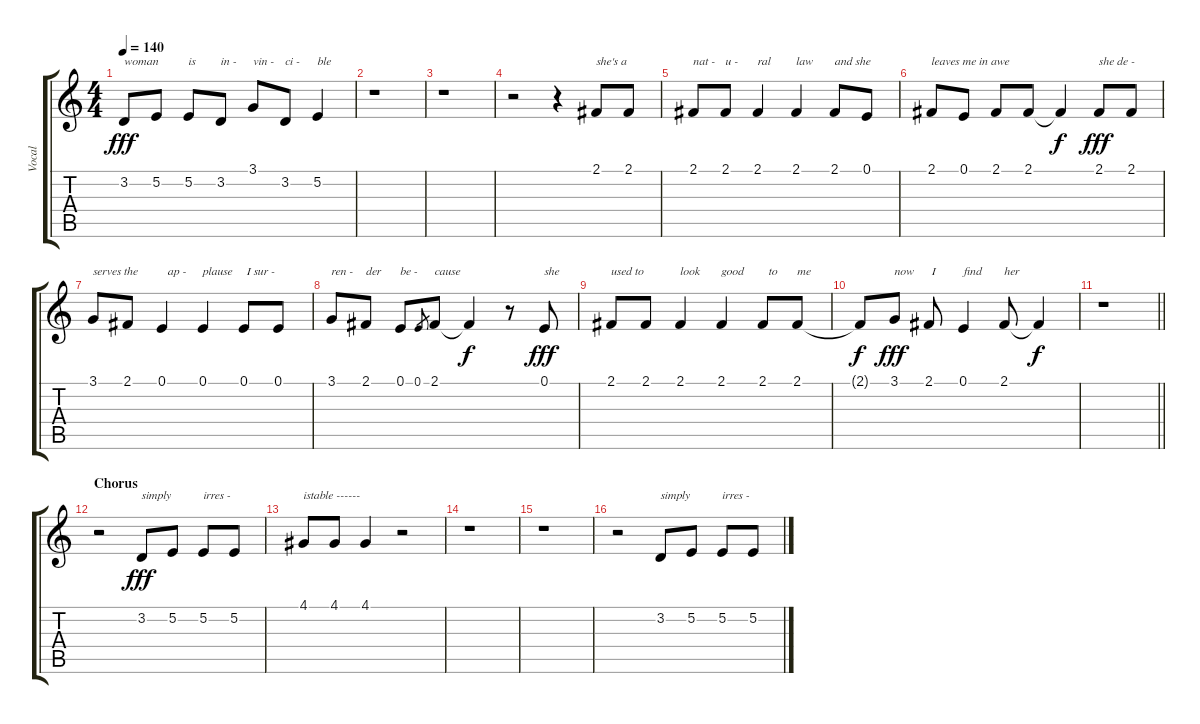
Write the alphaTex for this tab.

\track ("Vocal" "Vocal") {instrument altosax}
\staff {score tabs}
\tuning (E4 B3 G3 D3 A2 E2) {hide}
\ts (4 4)
\tempo 140
\clef g2
\ks c
3.2.8{txt "woman" dy fff} 5.2.8 5.2.8{txt "is"} 3.2.8{txt "in -"} 3.1.8{txt "vin -"} 3.2.8{txt "ci -"} 5.2.4{txt "ble"} |
r.1 |
r.1 |
r.2 r.4 2.1.8{txt "she's a"} 2.1.8 |
2.1.8{txt "nat -"} 2.1.8{txt "u -"} 2.1.4{txt "ral"} 2.1.4{txt "law"} 2.1.8{txt "and she"} 0.1.8 |
2.1.8{txt "leaves me in awe"} 0.1.8 2.1.8 2.1.8 2.1{t}.4{dy f} 2.1.8{txt "she de -" dy fff} 2.1.8 |
3.1.8{txt "serves the"} 2.1.8 0.1.4{txt "  ap -"} 0.1.4{txt "plause"} 0.1.8{txt " I sur -"} 0.1.8 |
3.1.8{txt "ren -"} 2.1.8{txt "der"} 0.1.8{txt "be -"} 0.1.8{gr} 2.1.8{txt "cause"} 2.1{t}.4{dy f} r.8{txt " "} 0.1.8{txt "she" dy fff} |
2.1.8{txt "used to"} 2.1.8{txt " "} 2.1.4{txt "look"} 2.1.4{txt "good"} 2.1.8{txt "  to"} 2.1.8{txt "me"} |
2.1{t}.8{dy f} 3.1.8{txt "now" dy fff} 2.1.8{txt " I"} 0.1.4{txt "find"} 2.1.8{txt "her"} 2.1{t}.4{dy f} |
\barLineRight lightlight
r.1 |
\section ("" "Chorus")
r.2 3.2.8{txt "simply" dy fff} 5.2.8 5.2.8{txt "irres -"} 5.2.8 |
4.1.8{txt "istable ------"} 4.1.8 4.1.4 r.2 |
r.1 |
r.1 |
r.2 3.2.8{txt "simply"} 5.2.8 5.2.8{txt "irres -"} 5.2.8
